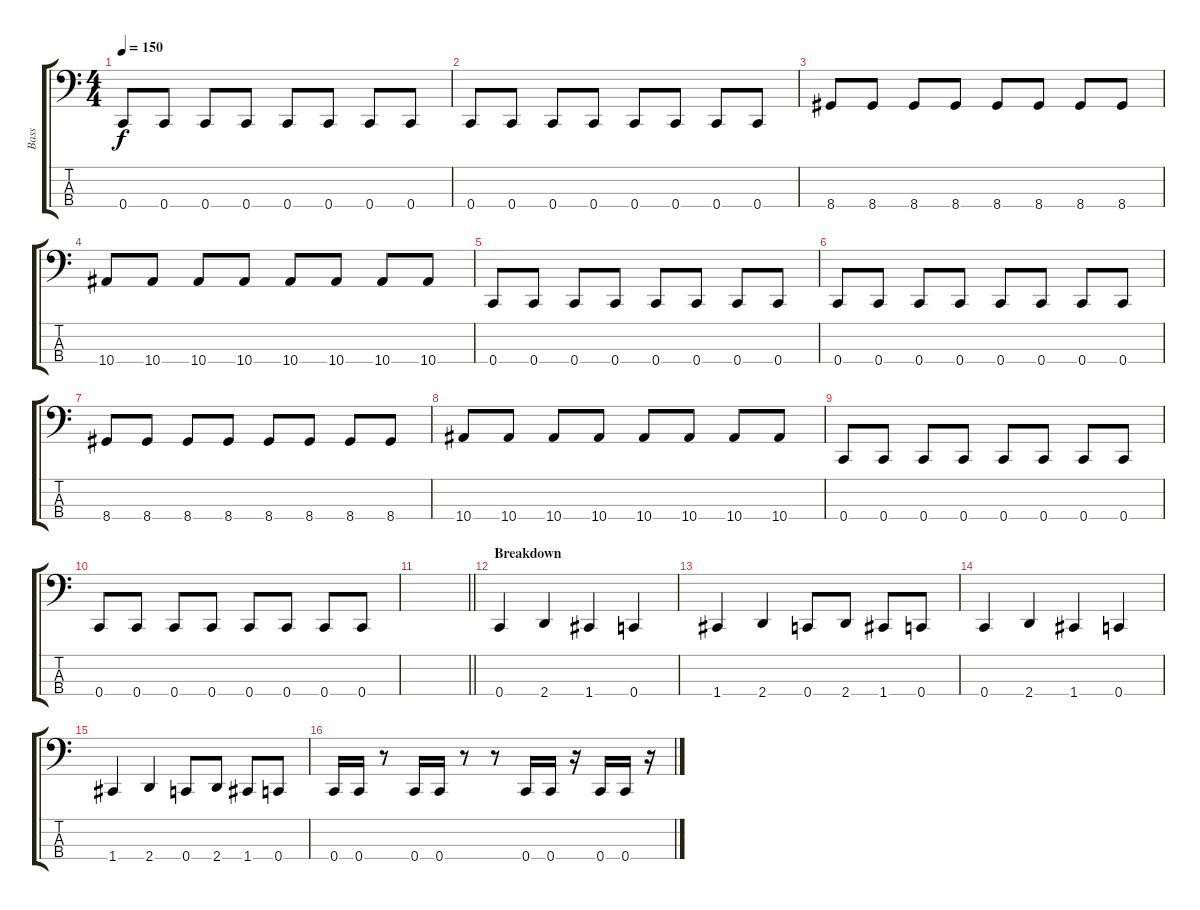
\track ("Bass" "Bass") {instrument electricbasspick}
\staff {score tabs}
\tuning (F2 C2 G1 C1) {hide}
\ts (4 4)
\tempo 150
\clef f4
\ks c
0.4.8{dy f} 0.4.8 0.4.8 0.4.8 0.4.8 0.4.8 0.4.8 0.4.8 |
0.4.8 0.4.8 0.4.8 0.4.8 0.4.8 0.4.8 0.4.8 0.4.8 |
8.4.8 8.4.8 8.4.8 8.4.8 8.4.8 8.4.8 8.4.8 8.4.8 |
10.4.8 10.4.8 10.4.8 10.4.8 10.4.8 10.4.8 10.4.8 10.4.8 |
0.4.8 0.4.8 0.4.8 0.4.8 0.4.8 0.4.8 0.4.8 0.4.8 |
0.4.8 0.4.8 0.4.8 0.4.8 0.4.8 0.4.8 0.4.8 0.4.8 |
8.4.8 8.4.8 8.4.8 8.4.8 8.4.8 8.4.8 8.4.8 8.4.8 |
10.4.8 10.4.8 10.4.8 10.4.8 10.4.8 10.4.8 10.4.8 10.4.8 |
0.4.8 0.4.8 0.4.8 0.4.8 0.4.8 0.4.8 0.4.8 0.4.8 |
0.4.8 0.4.8 0.4.8 0.4.8 0.4.8 0.4.8 0.4.8 0.4.8 |
\barLineRight lightlight
|
\section ("" "Breakdown")
0.4.4 2.4.4 1.4.4 0.4.4 |
1.4.4 2.4.4 0.4.8 2.4.8 1.4.8 0.4.8 |
0.4.4 2.4.4 1.4.4 0.4.4 |
1.4.4 2.4.4 0.4.8 2.4.8 1.4.8 0.4.8 |
0.4.16 0.4.16 r.8 0.4.16 0.4.16 r.8 r.8 0.4.16 0.4.16 r.16 0.4.16 0.4.16 r.16
